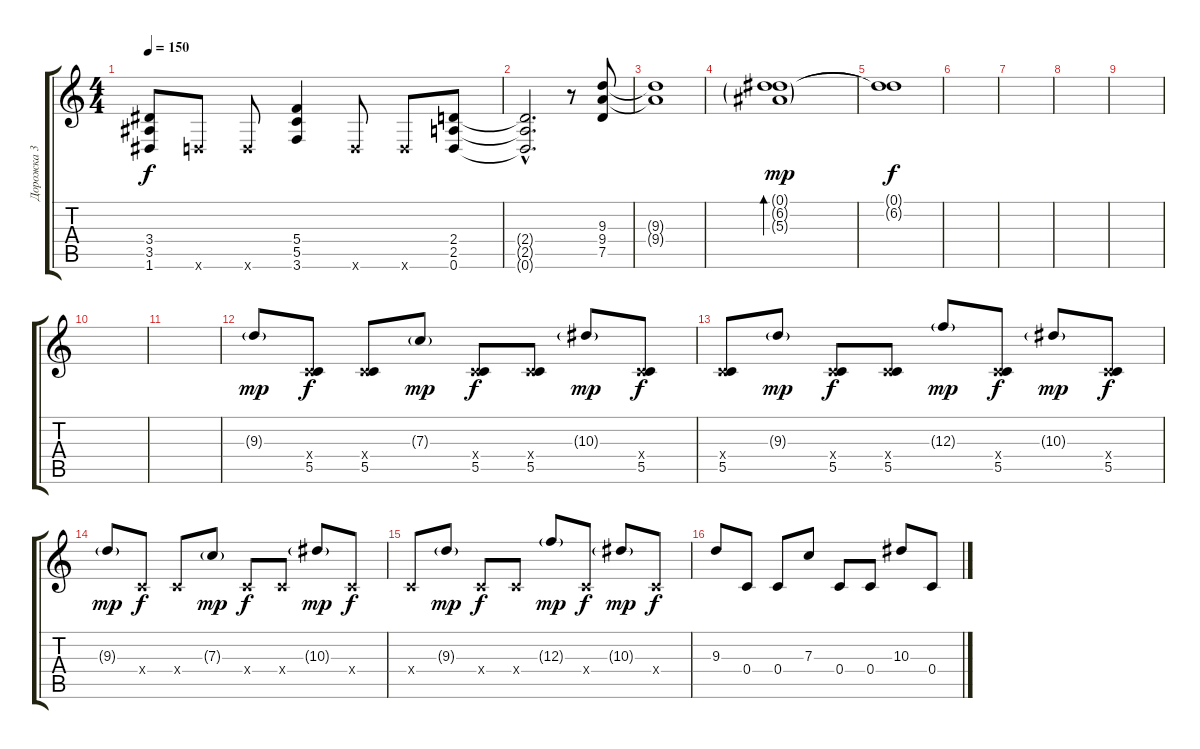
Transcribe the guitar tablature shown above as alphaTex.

\track ("Дорожка 3" "Дорожка 3") {instrument distortionguitar}
\staff {score tabs}
\tuning (D4 A3 F3 C3 G2 D2) {hide}
\ts (4 4)
\tempo 150
\clef g2
\ks c
(3.4{t} 3.5{t} 1.6{t}).8{dy f} 0.6{x}.8 0.6{x}.8 (5.4 5.5 3.6).4 0.6{x}.8 0.6{x}.8 (2.4 2.5 0.6).8 |
(2.4{hac t} 2.5{hac t} 0.6{hac t}).2{d} r.8 (9.3 9.4 7.5).8 |
(9.3{t} 9.4{t}).1 |
(0.1{g} 6.2{g} 5.3{g}).1{bd 60 dy mp} |
(0.1{t} 6.2{t}).1{dy f} |
|
|
|
|
|
|
9.3{g}.8{dy mp} (0.4{x} 5.5).8{dy f} (0.4{x} 5.5).8 7.3{g}.8{dy mp} (0.4{x} 5.5).8{dy f} (0.4{x} 5.5).8 10.3{g}.8{dy mp} (0.4{x} 5.5).8{dy f} |
(0.4{x} 5.5).8 9.3{g}.8{dy mp} (0.4{x} 5.5).8{dy f} (0.4{x} 5.5).8 12.3{g}.8{dy mp} (0.4{x} 5.5).8{dy f} 10.3{g}.8{dy mp} (0.4{x} 5.5).8{dy f} |
9.3{g}.8{dy mp} 0.4{x}.8{dy f} 0.4{x}.8 7.3{g}.8{dy mp} 0.4{x}.8{dy f} 0.4{x}.8 10.3{g}.8{dy mp} 0.4{x}.8{dy f} |
0.4{x}.8 9.3{g}.8{dy mp} 0.4{x}.8{dy f} 0.4{x}.8 12.3{g}.8{dy mp} 0.4{x}.8{dy f} 10.3{g}.8{dy mp} 0.4{x}.8{dy f} |
9.3.8 0.4.8 0.4.8 7.3.8 0.4.8 0.4.8 10.3.8 0.4.8
